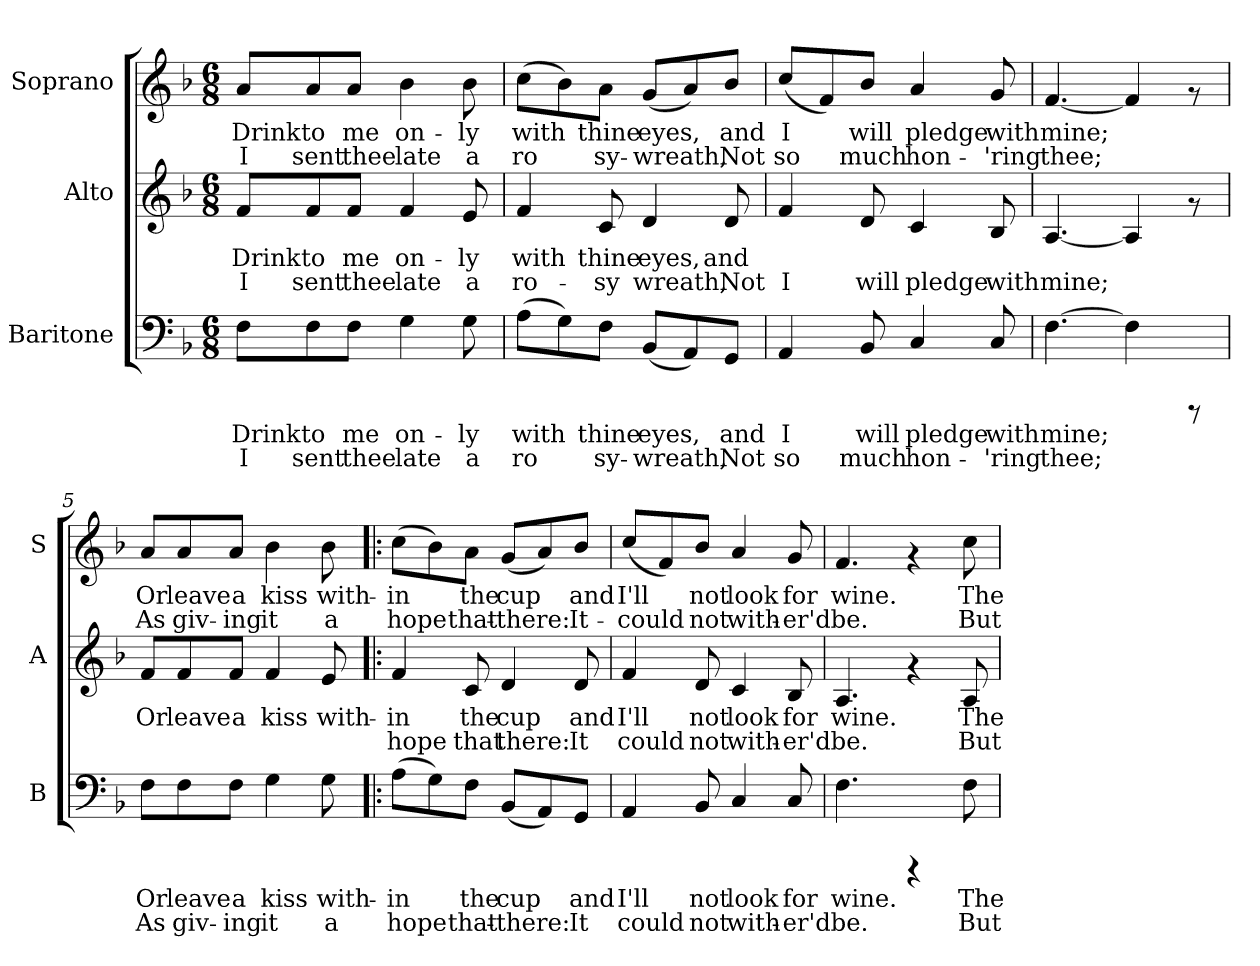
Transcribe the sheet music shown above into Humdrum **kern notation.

**kern	**text	**text	**kern	**text	**text	**kern	**text	**text
*part3	*part3	*part3	*part2	*part2	*part2	*part1	*part1	*part1
*staff3	*staff3	*staff3	*staff2	*staff2	*staff2	*staff1	*staff1	*staff1
*I"Baritone	*	*	*I"Alto	*	*	*I"Soprano	*	*
*I'B	*	*	*I'A	*	*	*I'S	*	*
!!LO:PB:g=z
*stria5	*	*	*stria5	*	*	*stria5	*	*
*clefF4	*	*	*clefG2	*	*	*clefG2	*	*
*k[b-]	*	*	*k[b-]	*	*	*k[b-]	*	*
*F:	*	*	*F:	*	*	*F:	*	*
*M6/8	*	*	*M6/8	*	*	*M6/8	*	*
=1	=1	=1	=1	=1	=1	=1	=1	=1
!	!LO:LY:b:cj	!LO:LY:b:cj	!	!LO:LY:b:cj	!LO:LY:b:cj	!	!LO:LY:b:cj	!LO:LY:b:cj
8F\L	Drink	I	8f/L	Drink	I	8a/L	Drink	I
!	!LO:LY:b:cj	!LO:LY:b:cj	!	!LO:LY:b:cj	!LO:LY:b:cj	!	!LO:LY:b:cj	!LO:LY:b:cj
8F\	to	sent	8f/	to	sent	8a/	to	sent
!	!LO:LY:b:cj	!LO:LY:b:cj	!	!LO:LY:b:cj	!LO:LY:b:cj	!	!LO:LY:b:cj	!LO:LY:b:cj
8F\J	me	thee	8f/J	me	thee	8a/J	me	thee
!	!LO:LY:b:cj	!LO:LY:b:cj	!	!LO:LY:b:cj	!LO:LY:b:cj	!	!LO:LY:b:cj	!LO:LY:b:cj
4G\	on-	-late	4f/	on-	-late	4b-\	on-	-late
!	!LO:LY:b:cj	!LO:LY:b:cj	!	!LO:LY:b:cj	!LO:LY:b:cj	!	!LO:LY:b:cj	!LO:LY:b:cj
8G\	ly	a	8e/	ly	a	8b-\	ly	a
=2	=2	=2	=2	=2	=2	=2	=2	=2
!	!LO:LY:b:cj	!LO:LY:b:cj	!	!LO:LY:b:cj	!LO:LY:b:cj	!	!LO:LY:b:cj	!LO:LY:b:cj
(>8A\L	with	ro-	4f/	with	ro-	(>8cc\L	with	ro-
!	!LO:LY:b:cj	!LO:LY:b:cj	!	!	!	!	!LO:LY:b:cj	!LO:LY:b:cj
8G\)	--	-	.	.	.	8b-\)	--	-
!	!LO:LY:b:cj	!LO:LY:b:cj	!	!LO:LY:b:cj	!LO:LY:b:cj	!	!LO:LY:b:cj	!LO:LY:b:cj
8F\J	thine	sy-	8c/	-thine	sy	8a\J	thine	sy-
!	!LO:LY:b:cj	!LO:LY:b:cj	!	!LO:LY:b:cj	!LO:LY:b:cj	!	!LO:LY:b:cj	!LO:LY:b:cj
(<8BB-/L	-eyes,	wreath,	4d/	eyes,	wreath,	(<8g/L	-eyes,	wreath,
!	!LO:LY:b:cj	!LO:LY:b:cj	!	!	!	!	!LO:LY:b:cj	!LO:LY:b:cj
8AA/)	.	.	.	.	.	8a/)	.	.
!	!LO:LY:b:cj	!LO:LY:b:cj	!	!LO:LY:b:cj	!LO:LY:b:cj	!	!LO:LY:b:cj	!LO:LY:b:cj
8GG/J	and	Not	8d/	and	Not	8b-/J	and	Not
!!LO:LB:g=z
=3	=3	=3	=3	=3	=3	=3	=3	=3
!	!LO:LY:b:cj	!LO:LY:b:cj	!	!LO:LY:b:cj	!LO:LY:b:cj	!	!LO:LY:b:cj	!LO:LY:b:cj
4AA/	I	so	4f/	.	I	(<8cc/L	I	so
!	!	!	!	!	!	!	!LO:LY:b:cj	!LO:LY:b:cj
.	.	.	.	.	.	8f/)	.	.
!	!LO:LY:b:cj	!LO:LY:b:cj	!	!LO:LY:b:cj	!LO:LY:b:cj	!	!LO:LY:b:cj	!LO:LY:b:cj
8BB-/	will	much	8d/	.	will	8b-/J	will	much
!	!LO:LY:b:cj	!LO:LY:b:cj	!	!LO:LY:b:cj	!LO:LY:b:cj	!	!LO:LY:b:cj	!LO:LY:b:cj
4C/	pledge	hon-	4c/	.	pledge	4a/	pledge	hon-
!	!LO:LY:b:cj	!LO:LY:b:cj	!	!LO:LY:b:cj	!LO:LY:b:cj	!	!LO:LY:b:cj	!LO:LY:b:cj
8C/	-with	'ring	8B-/	.	with	8g/	-with	'ring
=4	=4	=4	=4	=4	=4	=4	=4	=4
!	!LO:LY:b:cj	!LO:LY:b:cj	!	!LO:LY:b:cj	!LO:LY:b:cj	!	!LO:LY:b:cj	!LO:LY:b:cj
[>4.F\	mine;	thee;	[<4.A/	.	mine;	[<4.f/	mine;	thee;
!	!LO:LY:b:cj	!LO:LY:b:cj	!	!LO:LY:b:cj	!LO:LY:b:cj	!	!LO:LY:b:cj	!LO:LY:b:cj
4F\]	.	.	4A/]	.	.	4f/]	.	.
8rCCC	.	.	8rf	.	.	8rf	.	.
=5	=5	=5	=5	=5	=5	=5	=5	=5
!	!LO:LY:b:cj	!LO:LY:b:cj	!	!LO:LY:b:cj	!	!	!LO:LY:b:cj	!LO:LY:b:cj
8F\L	Or	As	8f/L	Or	.	8a/L	Or	As
!	!LO:LY:b:cj	!LO:LY:b:cj	!	!LO:LY:b:cj	!	!	!LO:LY:b:cj	!LO:LY:b:cj
8F\	leave	giv-	8f/	leave	.	8a/	leave	giv-
!	!LO:LY:b:cj	!LO:LY:b:cj	!	!LO:LY:b:cj	!	!	!LO:LY:b:cj	!LO:LY:b:cj
8F\J	-a	ing	8f/J	a	.	8a/J	-a	ing
!	!LO:LY:b:cj	!LO:LY:b:cj	!	!LO:LY:b:cj	!	!	!LO:LY:b:cj	!LO:LY:b:cj
4G\	kiss	it	4f/	kiss	.	4b-\	kiss	it
!	!LO:LY:b:cj	!LO:LY:b:cj	!	!LO:LY:b:cj	!	!	!LO:LY:b:cj	!LO:LY:b:cj
8G\	with-	-a	8e/	with-	.	8b-\	with-	-a
!!LO:LB:g=z
=6!|:	=6!|:	=6!|:	=6!|:	=6!|:	=6!|:	=6!|:	=6!|:	=6!|:
!	!LO:LY:b:cj	!LO:LY:b:cj	!	!LO:LY:b:cj	!LO:LY:b:cj	!	!LO:LY:b:cj	!LO:LY:b:cj
(>8A\L	in	hope	4f/	-in	hope	(>8cc\L	in	hope
!	!LO:LY:b:cj	!LO:LY:b:cj	!	!	!	!	!LO:LY:b:cj	!LO:LY:b:cj
8G\)	.	.	.	.	.	8b-\)	.	.
!	!LO:LY:b:cj	!LO:LY:b:cj	!	!LO:LY:b:cj	!LO:LY:b:cj	!	!LO:LY:b:cj	!LO:LY:b:cj
8F\J	the	that-	8c/	the	that	8a\J	the	that-
!	!LO:LY:b:cj	!LO:LY:b:cj	!	!LO:LY:b:cj	!LO:LY:b:cj	!	!LO:LY:b:cj	!LO:LY:b:cj
(<8BB-/L	-cup	there:	4d/	cup	there:	(<8g/L	-cup	there:
!	!LO:LY:b:cj	!LO:LY:b:cj	!	!	!	!	!LO:LY:b:cj	!LO:LY:b:cj
8AA/)	.	.	.	.	.	8a/)	.	.
!	!LO:LY:b:cj	!LO:LY:b:cj	!	!LO:LY:b:cj	!LO:LY:b:cj	!	!LO:LY:b:cj	!LO:LY:b:cj
8GG/J	and	It	8d/	and	It	8b-/J	and	It-
=7	=7	=7	=7	=7	=7	=7	=7	=7
!	!LO:LY:b:cj	!LO:LY:b:cj	!	!LO:LY:b:cj	!LO:LY:b:cj	!	!LO:LY:b:cj	!LO:LY:b:cj
4AA/	I'll	could	4f/	I'll	could	(<8cc/L	-I'll	could
!	!	!	!	!	!	!	!LO:LY:b:cj	!LO:LY:b:cj
.	.	.	.	.	.	8f/)	.	.
!	!LO:LY:b:cj	!LO:LY:b:cj	!	!LO:LY:b:cj	!LO:LY:b:cj	!	!LO:LY:b:cj	!LO:LY:b:cj
8BB-/	not	not	8d/	not	not	8b-/J	not	not
!	!LO:LY:b:cj	!LO:LY:b:cj	!	!LO:LY:b:cj	!LO:LY:b:cj	!	!LO:LY:b:cj	!LO:LY:b:cj
4C/	look	with-	4c/	look	with-	4a/	look	with-
!	!LO:LY:b:cj	!LO:LY:b:cj	!	!LO:LY:b:cj	!LO:LY:b:cj	!	!LO:LY:b:cj	!LO:LY:b:cj
8C/	-for	er'd	8B-/	-for	er'd	8g/	-for	er'd
=8	=8	=8	=8	=8	=8	=8	=8	=8
!	!LO:LY:b:cj	!LO:LY:b:cj	!	!LO:LY:b:cj	!LO:LY:b:cj	!	!LO:LY:b:cj	!LO:LY:b:cj
4.F\	wine.	be.	4.A/	wine.	be.	4.f/	wine.	be.
4rCCC	.	.	4rf	.	.	4rf	.	.
!	!LO:LY:b:cj	!LO:LY:b:cj	!	!LO:LY:b:cj	!LO:LY:b:cj	!	!LO:LY:b:cj	!LO:LY:b:cj
8F\	The	But	8A/	The	But	8cc\	The	But
=	=	=	=	=	=	=	=	=
*-	*-	*-	*-	*-	*-	*-	*-	*-
